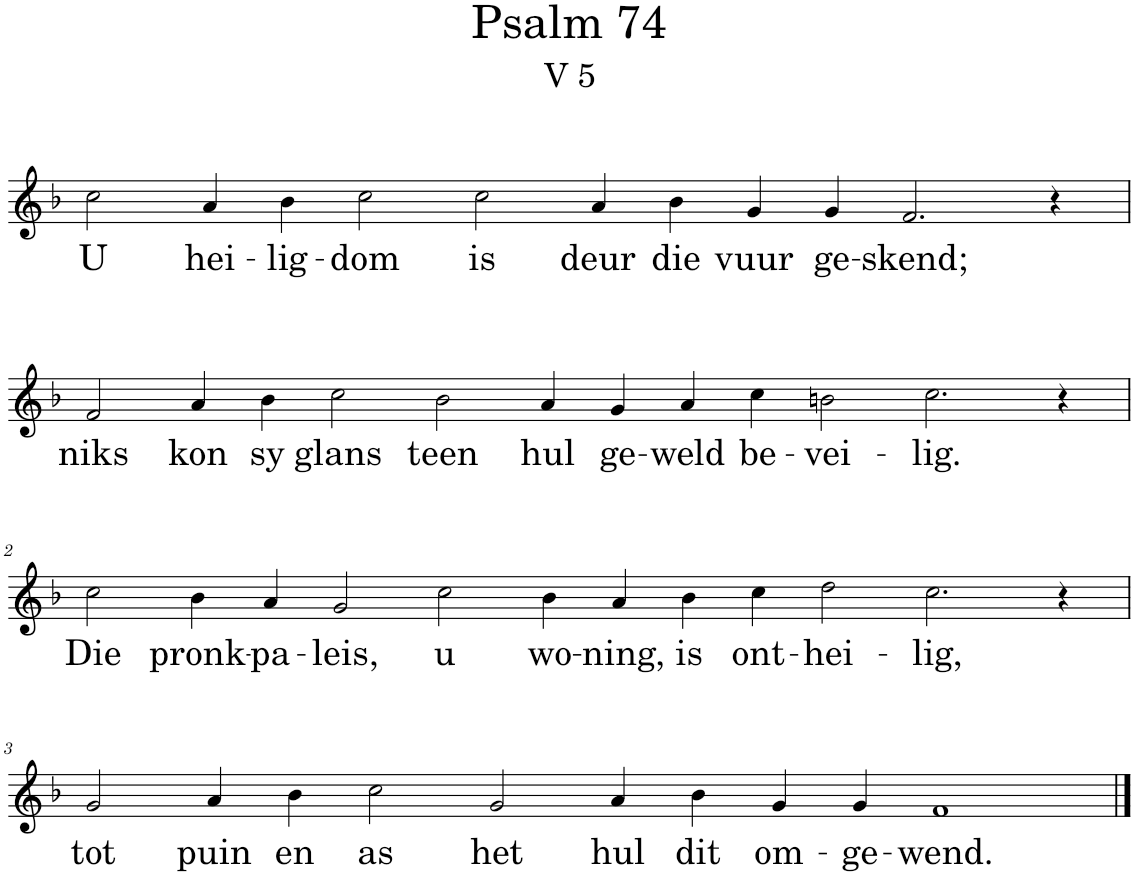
**kern	**text
*part1	*part1
*staff1	*staff1
*I"Pipe Organ	*
*I'Org.	*
*clefG2	*
*k[b-]	*
*M18/4	*
=	=
!	!LO:LY:b
2cc\	U
!	!LO:LY:b
4a/	hei-
!	!LO:LY:b
4b-\	-lig-
!	!LO:LY:b
2cc\	-dom
!	!LO:LY:b
2cc\	is
!	!LO:LY:b
4a/	deur
!	!LO:LY:b
4b-\	die
!	!LO:LY:b
4g/	vuur
!	!LO:LY:b
4g/	ge-
!	!LO:LY:b
2.f/	-skend;
4r	.
!!LO:LB:g=z
=1	=1
!	!LO:LY:b
2f/	niks
!	!LO:LY:b
4a/	kon
!	!LO:LY:b
4b-\	sy
!	!LO:LY:b
2cc\	glans
!	!LO:LY:b
2b-\	teen
!	!LO:LY:b
4a/	hul
!	!LO:LY:b
4g/	ge-
!	!LO:LY:b
4a/	-weld
!	!LO:LY:b
4cc\	be-
!	!LO:LY:b
2bn\	-vei-
!	!LO:LY:b
2.cc\	-lig.
4r	.
!!LO:LB:g=z
=2	=2
!	!LO:LY:b
2cc\	Die
!	!LO:LY:b
4b-\	pronk-
!	!LO:LY:b
4a/	-pa-
!	!LO:LY:b
2g/	-leis,
!	!LO:LY:b
2cc\	u
!	!LO:LY:b
4b-\	wo-
!	!LO:LY:b
4a/	-ning,
!	!LO:LY:b
4b-\	is
!	!LO:LY:b
4cc\	ont-
!	!LO:LY:b
2dd\	-hei-
!	!LO:LY:b
2.cc\	-lig,
4r	.
!!LO:LB:g=z
=3	=3
*M16/4	*
!	!LO:LY:b
2g/	tot
!	!LO:LY:b
4a/	puin
!	!LO:LY:b
4b-\	en
!	!LO:LY:b
2cc\	as
!	!LO:LY:b
2g/	het
!	!LO:LY:b
4a/	hul
!	!LO:LY:b
4b-\	dit
!	!LO:LY:b
4g/	om-
!	!LO:LY:b
4g/	-ge-
!	!LO:LY:b
1f	-wend.
==	==
*-	*-
